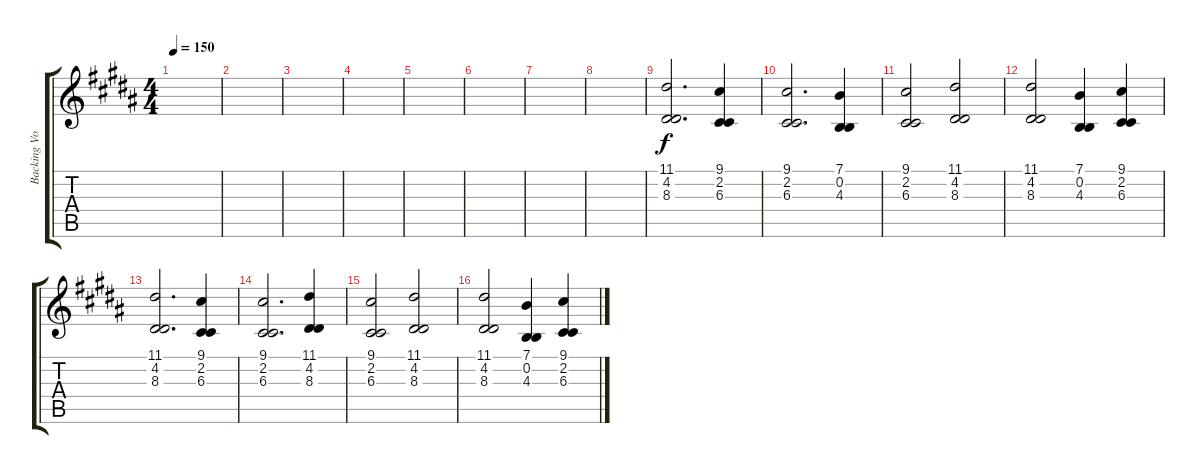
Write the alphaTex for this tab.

\track ("Backing Vocals" "Backing Vo") {instrument altosax}
\staff {score tabs}
\tuning (E4 B3 G3 D3 A2 E2) {hide}
\ts (4 4)
\tempo 150
\clef g2
\ks b
|
|
|
|
|
|
|
|
(11.1 4.2 8.3).2{d volume 10} (9.1 2.2 6.3).4 |
(9.1 2.2 6.3).2{d} (7.1 0.2 4.3).4 |
(9.1 2.2 6.3).2 (11.1 4.2 8.3).2 |
(11.1 4.2 8.3).2 (7.1 0.2 4.3).4 (9.1 2.2 6.3).4 |
(11.1 4.2 8.3).2{d} (9.1 2.2 6.3).4 |
(9.1 2.2 6.3).2{d} (11.1 4.2 8.3).4 |
(9.1 2.2 6.3).2 (11.1 4.2 8.3).2 |
(11.1 4.2 8.3).2 (7.1 0.2 4.3).4 (9.1 2.2 6.3).4
